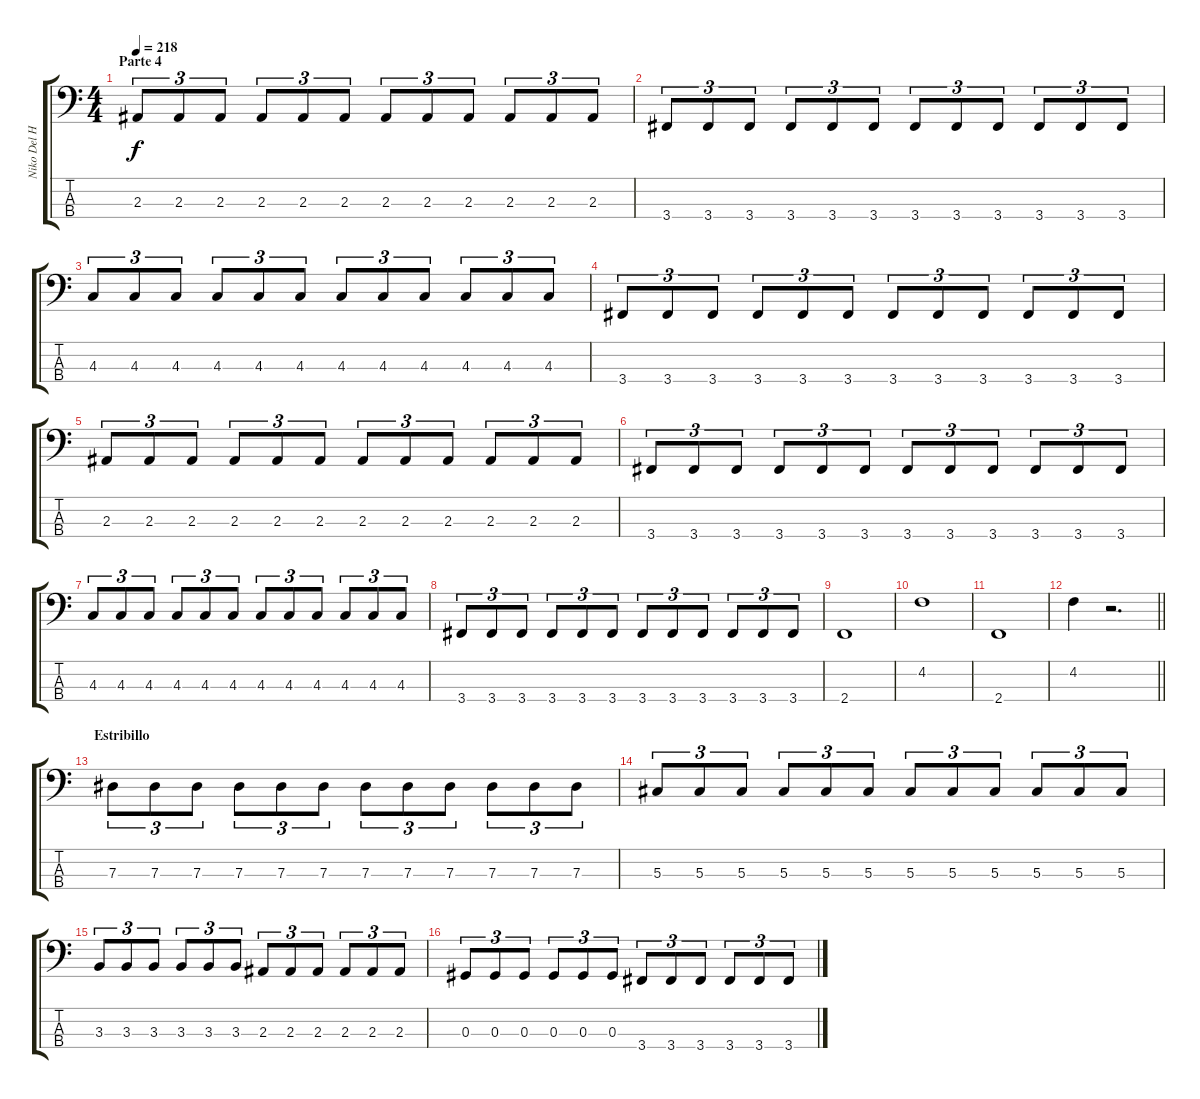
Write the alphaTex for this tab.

\track ("Niko Del Hierro" "Niko Del H") {instrument electricbassfinger}
\staff {score tabs}
\tuning (Gb2 Db2 Ab1 Eb1) {hide}
\ts (4 4)
\section ("" "Parte 4")
\tempo 218
\clef f4
\ks c
2.3.8{tu (3 2) dy f} 2.3.8{tu (3 2)} 2.3.8{tu (3 2)} 2.3.8{tu (3 2)} 2.3.8{tu (3 2)} 2.3.8{tu (3 2)} 2.3.8{tu (3 2)} 2.3.8{tu (3 2)} 2.3.8{tu (3 2)} 2.3.8{tu (3 2)} 2.3.8{tu (3 2)} 2.3.8{tu (3 2)} |
3.4.8{tu (3 2)} 3.4.8{tu (3 2)} 3.4.8{tu (3 2)} 3.4.8{tu (3 2)} 3.4.8{tu (3 2)} 3.4.8{tu (3 2)} 3.4.8{tu (3 2)} 3.4.8{tu (3 2)} 3.4.8{tu (3 2)} 3.4.8{tu (3 2)} 3.4.8{tu (3 2)} 3.4.8{tu (3 2)} |
4.3.8{tu (3 2)} 4.3.8{tu (3 2)} 4.3.8{tu (3 2)} 4.3.8{tu (3 2)} 4.3.8{tu (3 2)} 4.3.8{tu (3 2)} 4.3.8{tu (3 2)} 4.3.8{tu (3 2)} 4.3.8{tu (3 2)} 4.3.8{tu (3 2)} 4.3.8{tu (3 2)} 4.3.8{tu (3 2)} |
3.4.8{tu (3 2)} 3.4.8{tu (3 2)} 3.4.8{tu (3 2)} 3.4.8{tu (3 2)} 3.4.8{tu (3 2)} 3.4.8{tu (3 2)} 3.4.8{tu (3 2)} 3.4.8{tu (3 2)} 3.4.8{tu (3 2)} 3.4.8{tu (3 2)} 3.4.8{tu (3 2)} 3.4.8{tu (3 2)} |
2.3.8{tu (3 2)} 2.3.8{tu (3 2)} 2.3.8{tu (3 2)} 2.3.8{tu (3 2)} 2.3.8{tu (3 2)} 2.3.8{tu (3 2)} 2.3.8{tu (3 2)} 2.3.8{tu (3 2)} 2.3.8{tu (3 2)} 2.3.8{tu (3 2)} 2.3.8{tu (3 2)} 2.3.8{tu (3 2)} |
3.4.8{tu (3 2)} 3.4.8{tu (3 2)} 3.4.8{tu (3 2)} 3.4.8{tu (3 2)} 3.4.8{tu (3 2)} 3.4.8{tu (3 2)} 3.4.8{tu (3 2)} 3.4.8{tu (3 2)} 3.4.8{tu (3 2)} 3.4.8{tu (3 2)} 3.4.8{tu (3 2)} 3.4.8{tu (3 2)} |
4.3.8{tu (3 2)} 4.3.8{tu (3 2)} 4.3.8{tu (3 2)} 4.3.8{tu (3 2)} 4.3.8{tu (3 2)} 4.3.8{tu (3 2)} 4.3.8{tu (3 2)} 4.3.8{tu (3 2)} 4.3.8{tu (3 2)} 4.3.8{tu (3 2)} 4.3.8{tu (3 2)} 4.3.8{tu (3 2)} |
3.4.8{tu (3 2)} 3.4.8{tu (3 2)} 3.4.8{tu (3 2)} 3.4.8{tu (3 2)} 3.4.8{tu (3 2)} 3.4.8{tu (3 2)} 3.4.8{tu (3 2)} 3.4.8{tu (3 2)} 3.4.8{tu (3 2)} 3.4.8{tu (3 2)} 3.4.8{tu (3 2)} 3.4.8{tu (3 2)} |
2.4.1 |
4.2.1 |
2.4.1 |
\barLineRight lightlight
4.2.4 r.2{d} |
\section ("" "Estribillo")
7.3.8{tu (3 2)} 7.3.8{tu (3 2)} 7.3.8{tu (3 2)} 7.3.8{tu (3 2)} 7.3.8{tu (3 2)} 7.3.8{tu (3 2)} 7.3.8{tu (3 2)} 7.3.8{tu (3 2)} 7.3.8{tu (3 2)} 7.3.8{tu (3 2)} 7.3.8{tu (3 2)} 7.3.8{tu (3 2)} |
5.3.8{tu (3 2)} 5.3.8{tu (3 2)} 5.3.8{tu (3 2)} 5.3.8{tu (3 2)} 5.3.8{tu (3 2)} 5.3.8{tu (3 2)} 5.3.8{tu (3 2)} 5.3.8{tu (3 2)} 5.3.8{tu (3 2)} 5.3.8{tu (3 2)} 5.3.8{tu (3 2)} 5.3.8{tu (3 2)} |
3.3.8{tu (3 2)} 3.3.8{tu (3 2)} 3.3.8{tu (3 2)} 3.3.8{tu (3 2)} 3.3.8{tu (3 2)} 3.3.8{tu (3 2)} 2.3.8{tu (3 2)} 2.3.8{tu (3 2)} 2.3.8{tu (3 2)} 2.3.8{tu (3 2)} 2.3.8{tu (3 2)} 2.3.8{tu (3 2)} |
0.3.8{tu (3 2)} 0.3.8{tu (3 2)} 0.3.8{tu (3 2)} 0.3.8{tu (3 2)} 0.3.8{tu (3 2)} 0.3.8{tu (3 2)} 3.4.8{tu (3 2)} 3.4.8{tu (3 2)} 3.4.8{tu (3 2)} 3.4.8{tu (3 2)} 3.4.8{tu (3 2)} 3.4.8{tu (3 2)}
